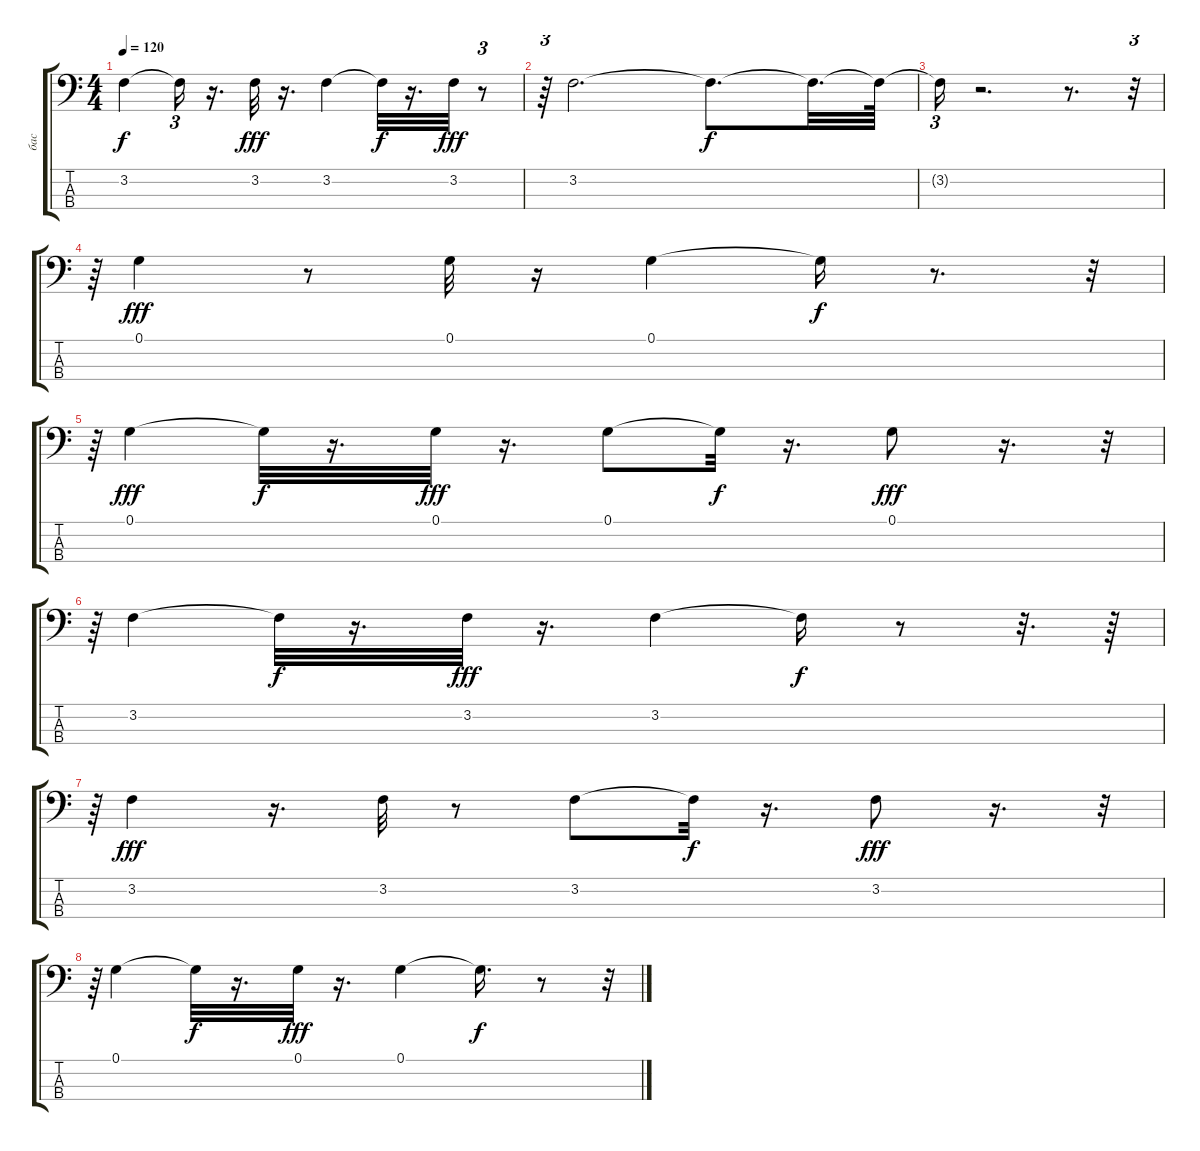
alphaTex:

\track ("бас" "бас") {instrument acousticbass}
\staff {score tabs}
\tuning (G2 D2 A1 E1) {hide}
\ts (4 4)
\tempo 120
\clef f4
\ks c
3.2{t}.4{dy f} 3.2{t}.16{tu (3 2)} r.16{d} 3.2.32{dy fff} r.16{d} 3.2.4 3.2{t}.32{dy f} r.16{d} 3.2.32{dy fff} r.8{tu (3 2)} |
r.64{tu (3 2)} 3.2.2{d} 3.2{t}.8{d dy f} 3.2{t}.32{d} 3.2{t}.64 |
3.2{t}.16{tu (3 2)} r.2{d} r.8{d} r.32{tu (3 2)} |
r.64{tu (3 2)} 0.1.4{dy fff} r.8 0.1.32 r.16 0.1.4 0.1{t}.16{dy f} r.8{d} r.32{tu (3 2)} |
r.64{tu (3 2)} 0.1.4{dy fff} 0.1{t}.32{dy f} r.16{d} 0.1.32{dy fff} r.16{d} 0.1.8 0.1{t}.32{dy f} r.16{d} 0.1.8{dy fff} r.16{d} r.32{tu (3 2)} |
r.64{tu (3 2)} 3.2.4 3.2{t}.32{dy f} r.16{d} 3.2.32{dy fff} r.16{d} 3.2.4 3.2{t}.16{dy f} r.8 r.32{d} r.64 |
r.64{tu (3 2)} 3.2.4{dy fff} r.16{d} 3.2.32 r.8 3.2.8 3.2{t}.32{dy f} r.16{d} 3.2.8{dy fff} r.16{d} r.32{tu (3 2)} |
r.64{tu (3 2)} 0.1.4 0.1{t}.32{dy f} r.16{d} 0.1.32{dy fff} r.16{d} 0.1.4 0.1{t}.16{d dy f} r.8 r.32{tu (3 2)}
